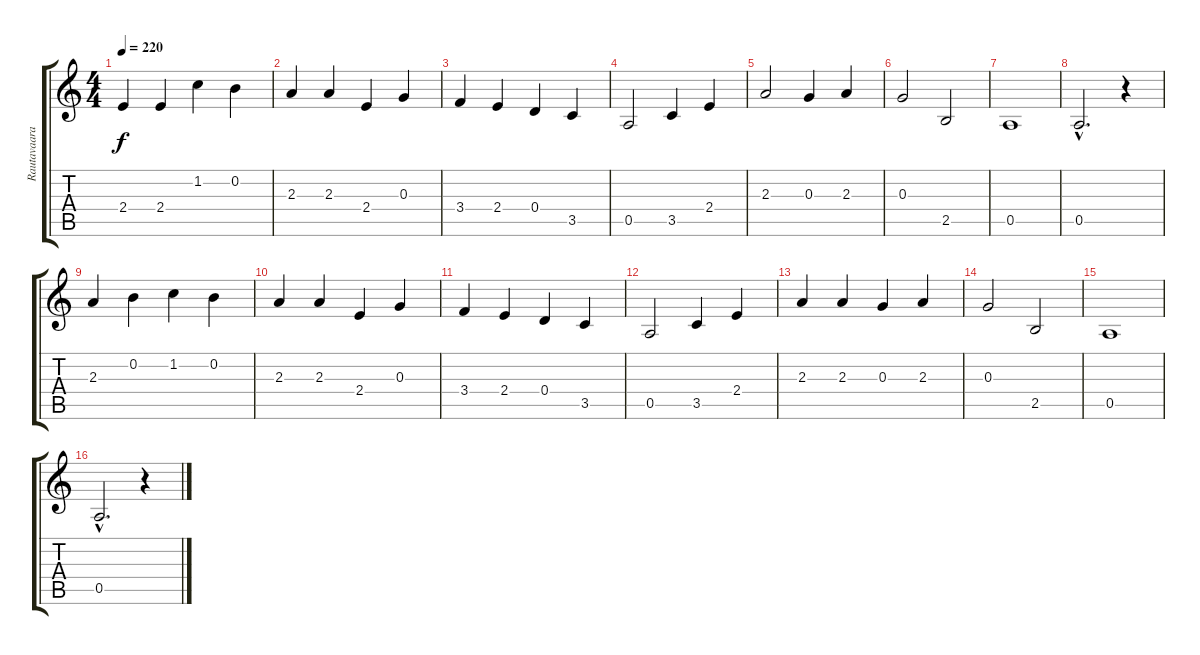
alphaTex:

\track ("Rautavaaran Tapsa" "Rautavaara") {instrument distortionguitar}
\staff {score tabs}
\tuning (E4 B3 G3 D3 A2 E2) {hide}
\ts (4 4)
\tempo 220
\clef g2
\ks c
2.4.4{dy f instrument distortionguitar} 2.4.4 1.2.4 0.2.4 |
2.3.4 2.3.4 2.4.4 0.3.4 |
3.4.4 2.4.4 0.4.4 3.5.4 |
0.5.2 3.5.4 2.4.4 |
2.3.2 0.3.4 2.3.4 |
0.3.2 2.5.2 |
0.5.1 |
0.5{hac}.2{d} r.4 |
2.3.4 0.2.4 1.2.4 0.2.4 |
2.3.4 2.3.4 2.4.4 0.3.4 |
3.4.4 2.4.4 0.4.4 3.5.4 |
0.5.2 3.5.4 2.4.4 |
2.3.4 2.3.4 0.3.4 2.3.4 |
0.3.2 2.5.2 |
0.5.1 |
0.5{hac}.2{d} r.4
